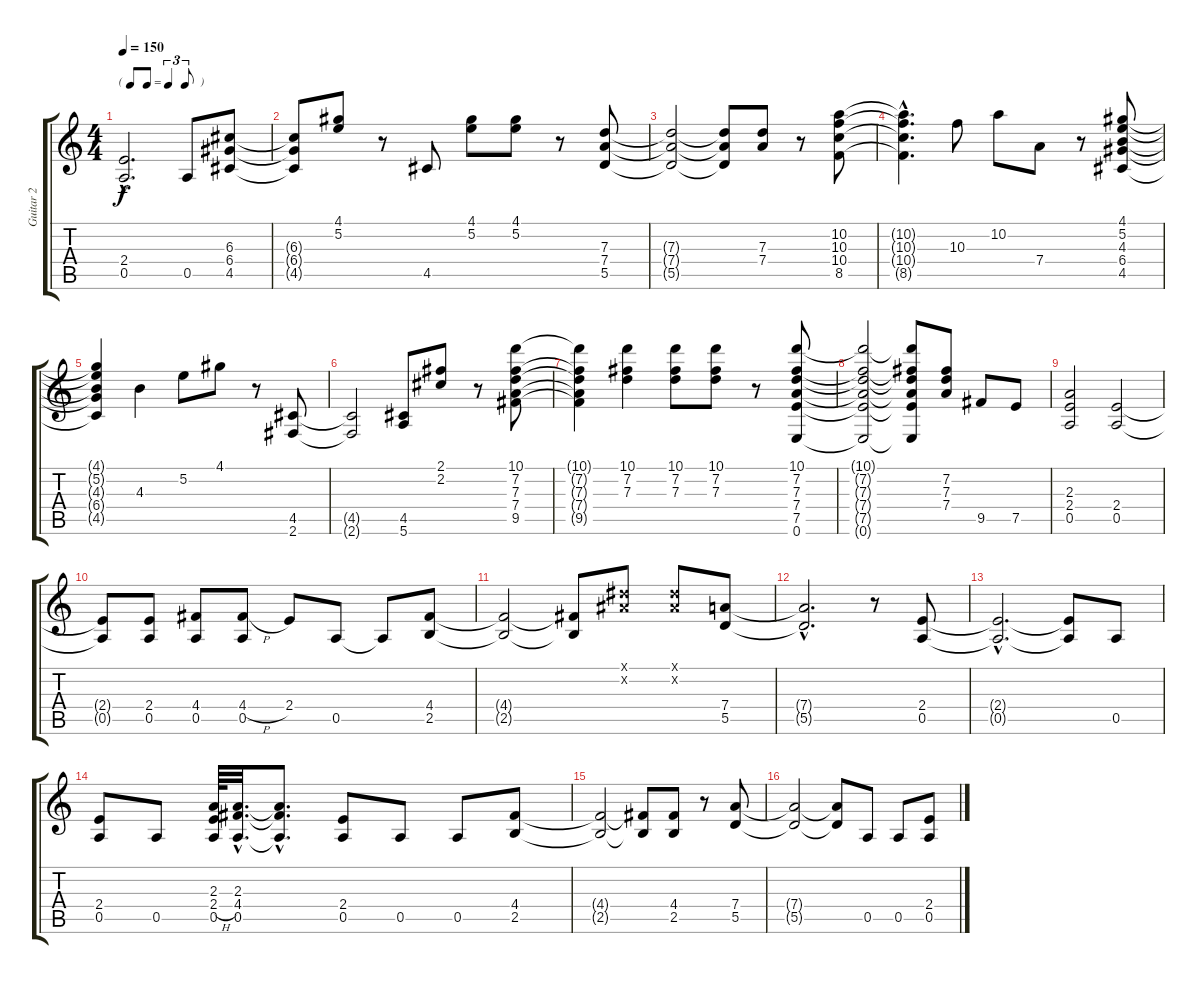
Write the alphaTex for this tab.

\track ("Guitar 2" "Guitar 2") {instrument overdrivenguitar}
\staff {score tabs}
\tuning (E4 B3 G3 D3 A2 E2) {hide}
\ts (4 4)
\tf triplet8th
\tempo 150
\clef g2
\ks c
(2.4{hac t} 0.5{hac t}).2{d dy f} 0.5.8 (6.3 6.4 4.5).8 |
(6.3{t} 6.4{t} 4.5{t}).8 (4.1 5.2).8 r.8 4.5.8 (4.1 5.2).8 (4.1 5.2).8 r.8 (7.3 7.4 5.5).8 |
(7.3{t} 7.4{t} 5.5{t}).2 (7.3{t} 7.4{t} 5.5{t}).8 (7.3 7.4).8 r.8 (10.2 10.3 10.4 8.5).8 |
(10.2{hac t} 10.3{hac t} 10.4{hac t} 8.5{hac t}).4{d} 10.3.8 10.2.8 7.4.8 r.8 (4.1 5.2 4.3 6.4 4.5).8 |
(4.1{t} 5.2{t} 4.3{t} 6.4{t} 4.5{t}).4 4.3.4 5.2.8 4.1.8 r.8 (4.5 2.6).8 |
(4.5{t} 2.6{t}).2 (4.5 5.6).8 (2.1 2.2).8 r.8 (10.1 7.2 7.3 7.4 9.5).8 |
(10.1{t} 7.2{t} 7.3{t} 7.4{t} 9.5{t}).4 (10.1 7.2 7.3).4 (10.1 7.2 7.3).8 (10.1 7.2 7.3).8 r.8 (10.1 7.2 7.3 7.4 7.5 0.6).8 |
(10.1{t} 7.2{t} 7.3{t} 7.4{t} 7.5{t} 0.6{t}).2 (10.1{t} 7.2{t} 7.3{t} 7.4{t} 7.5{t} 0.6{t}).8 (7.2 7.3 7.4).8 9.5.8 7.5.8 |
(2.3 2.4 0.5).2 (2.4 0.5).2 |
(2.4{t} 0.5{t}).8 (2.4 0.5).8 (4.4 0.5).8 (4.4{h} 0.5).8 2.4.8 0.5.8 0.5{t}.8 (4.4 2.5).8 |
(4.4{t} 2.5{t}).2 (4.4{t} 2.5{t}).8 (-1.1{x} -1.2{x}).8 (-1.1{x} -1.2{x}).8 (7.4 5.5).8 |
(7.4{hac t} 5.5{hac t}).2{d} r.8 (2.4 0.5).8 |
(2.4{hac t} 0.5{hac t}).2{d} (2.4{t} 0.5{t}).8 0.5.8 |
(2.4 0.5).8 0.5.8 (2.3 2.4{h} 0.5).64 (2.3{hac} 4.4{hac} 0.5{hac}).32{d} (2.3{hac t} 4.4{hac t} 0.5{hac t}).8{d} (2.4 0.5).8 0.5.8 0.5.8 (4.4 2.5).8 |
(4.4{t} 2.5{t}).2 (4.4{t} 2.5{t}).8 (4.4 2.5).8 r.8 (7.4 5.5).8 |
(7.4{t} 5.5{t}).2 (7.4{t} 5.5{t}).8 0.5.8 0.5.8 (2.4 0.5).8
